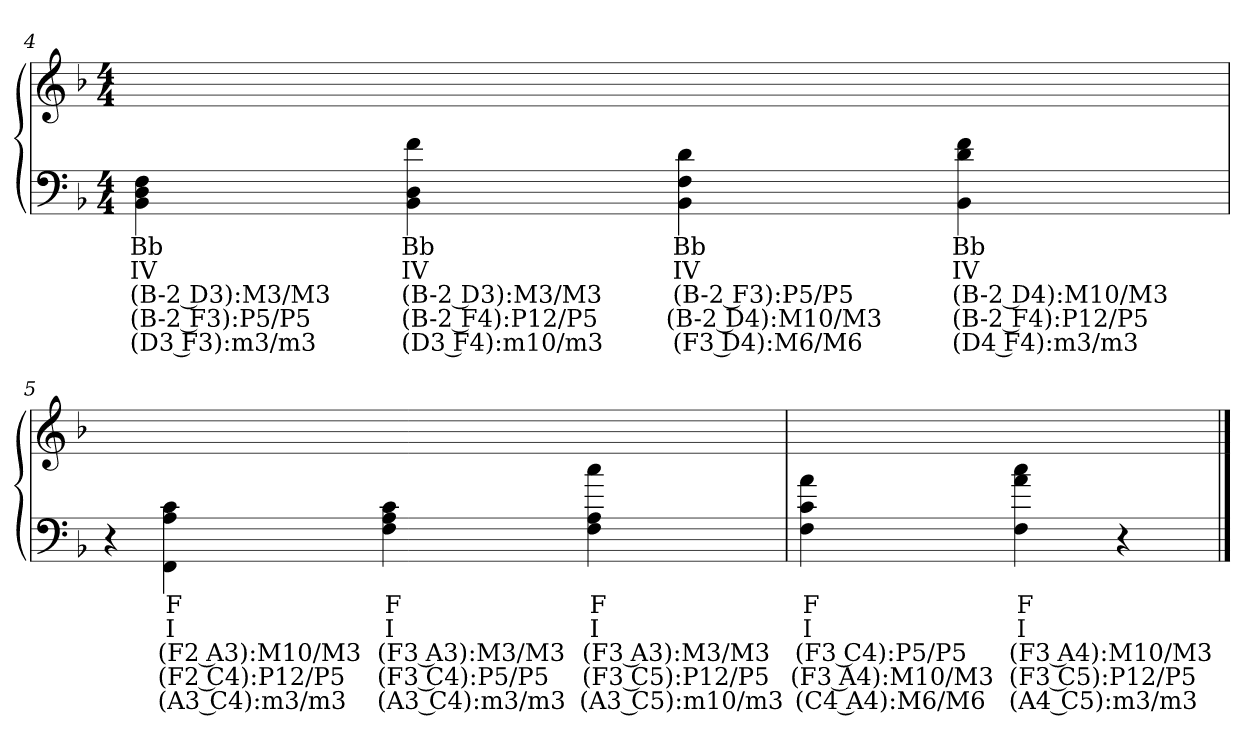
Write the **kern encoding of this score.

**kern	**text	**text	**text	**text	**text	**kern
*part2	*part2	*part2	*part2	*part2	*part2	*part1
*staff2	*staff2	*staff2	*staff2	*staff2	*staff2	*staff1
*clefF4	*	*	*	*	*	*clefG2
*k[b-]	*	*	*	*	*	*k[b-]
*F:	*	*	*	*	*	*F:
*M4/4	*	*	*	*	*	*M4/4
=4	=4	=4	=4	=4	=4	=4
4BB- 4D 4F	Bb	IV	(B-2 D3):M3/M3	(B-2 F3):P5/P5	(D3 F3):m3/m3	1ryy
4BB- 4D 4f	Bb	IV	(B-2 D3):M3/M3	(B-2 F4):P12/P5	(D3 F4):m10/m3	.
4BB- 4F 4d	Bb	IV	(B-2 F3):P5/P5	(B-2 D4):M10/M3	(F3 D4):M6/M6	.
4BB- 4d 4f	Bb	IV	(B-2 D4):M10/M3	(B-2 F4):P12/P5	(D4 F4):m3/m3	.
=5	=5	=5	=5	=5	=5	=5
4r	.	.	.	.	.	1ryy
4FF 4A 4c	F	I	(F2 A3):M10/M3	(F2 C4):P12/P5	(A3 C4):m3/m3	.
4F 4A 4c	F	I	(F3 A3):M3/M3	(F3 C4):P5/P5	(A3 C4):m3/m3	.
4F 4A 4cc	F	I	(F3 A3):M3/M3	(F3 C5):P12/P5	(A3 C5):m10/m3	.
=6	=6	=6	=6	=6	=6	=6
4F 4c 4a	F	I	(F3 C4):P5/P5	(F3 A4):M10/M3	(C4 A4):M6/M6	2.ryy
4F 4a 4cc	F	I	(F3 A4):M10/M3	(F3 C5):P12/P5	(A4 C5):m3/m3	.
4r	.	.	.	.	.	.
==	==	==	==	==	==	==
*-	*-	*-	*-	*-	*-	*-
